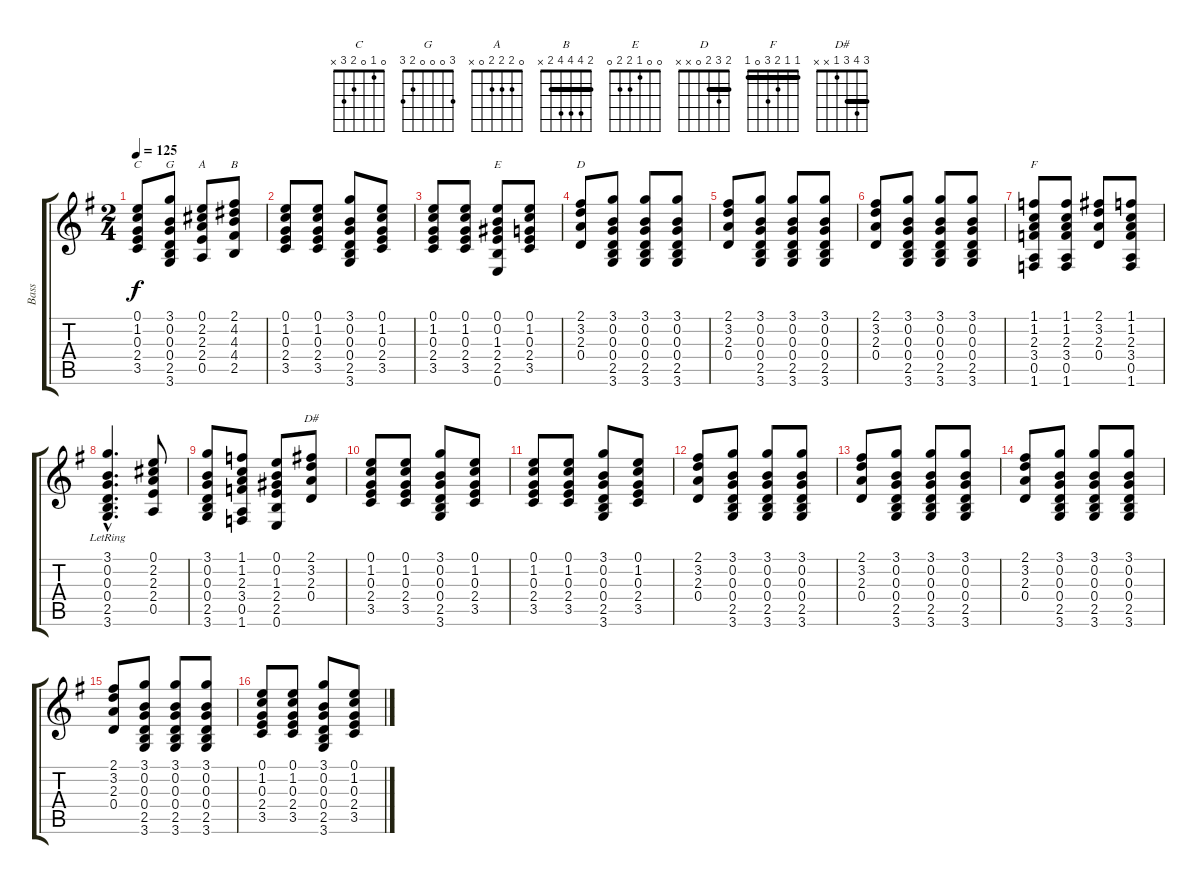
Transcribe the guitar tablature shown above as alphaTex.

\track ("Bass" "Bass") {instrument acousticbass}
\staff {score tabs}
\tuning (E4 B3 G3 D3 A2 E2) {hide}
\chord ("C" 0 1 0 2 3 x)
\chord ("G" 3 0 0 0 2 3)
\chord ("A" 0 2 2 2 0 x)
\chord ("B" 2 4 4 4 2 x) {barre 2}
\chord ("E" 0 0 1 2 2 0)
\chord ("D" 2 3 2 0 x x) {barre 2}
\chord ("F" 1 1 2 3 0 1) {barre 1}
\chord ("D#" 3 4 3 1 x x) {barre 3}
\ts (2 4)
\tempo 125
\clef g2
\ks g
(0.1 1.2 0.3 2.4 3.5).8{ch "C" dy f} (3.1 0.2 0.3 0.4 2.5 3.6).8{ch "G"} (0.1 2.2 2.3 2.4 0.5).8{ch "A"} (2.1 4.2 4.3 4.4 2.5).8{ch "B"} |
(0.1 1.2 0.3 2.4 3.5).8 (0.1 1.2 0.3 2.4 3.5).8 (3.1 0.2 0.3 0.4 2.5 3.6).8 (0.1 1.2 0.3 2.4 3.5).8 |
(0.1 1.2 0.3 2.4 3.5).8 (0.1 1.2 0.3 2.4 3.5).8 (0.1 0.2 1.3 2.4 2.5 0.6).8{ch "E"} (0.1 1.2 0.3 2.4 3.5).8 |
(2.1 3.2 2.3 0.4).8{ch "D"} (3.1 0.2 0.3 0.4 2.5 3.6).8 (3.1 0.2 0.3 0.4 2.5 3.6).8 (3.1 0.2 0.3 0.4 2.5 3.6).8 |
(2.1 3.2 2.3 0.4).8 (3.1 0.2 0.3 0.4 2.5 3.6).8 (3.1 0.2 0.3 0.4 2.5 3.6).8 (3.1 0.2 0.3 0.4 2.5 3.6).8 |
(2.1 3.2 2.3 0.4).8 (3.1 0.2 0.3 0.4 2.5 3.6).8 (3.1 0.2 0.3 0.4 2.5 3.6).8 (3.1 0.2 0.3 0.4 2.5 3.6).8 |
(1.1 1.2 2.3 3.4 0.5 1.6).8{ch "F"} (1.1 1.2 2.3 3.4 0.5 1.6).8 (2.1 3.2 2.3 0.4).8 (1.1 1.2 2.3 3.4 0.5 1.6).8 |
(3.1{hac} 0.2{hac} 0.3{hac} 0.4{hac} 2.5{hac} 3.6{hac lr}).4{d} (0.1 2.2 2.3 2.4 0.5).8 |
(3.1 0.2 0.3 0.4 2.5 3.6).8 (1.1 1.2 2.3 3.4 0.5 1.6).8 (0.1 0.2 1.3 2.4 2.5 0.6).8 (2.1 3.2 2.3 0.4).8{ch "D#"} |
(0.1 1.2 0.3 2.4 3.5).8 (0.1 1.2 0.3 2.4 3.5).8 (3.1 0.2 0.3 0.4 2.5 3.6).8 (0.1 1.2 0.3 2.4 3.5).8 |
(0.1 1.2 0.3 2.4 3.5).8 (0.1 1.2 0.3 2.4 3.5).8 (3.1 0.2 0.3 0.4 2.5 3.6).8 (0.1 1.2 0.3 2.4 3.5).8 |
(2.1 3.2 2.3 0.4).8 (3.1 0.2 0.3 0.4 2.5 3.6).8 (3.1 0.2 0.3 0.4 2.5 3.6).8 (3.1 0.2 0.3 0.4 2.5 3.6).8 |
(2.1 3.2 2.3 0.4).8 (3.1 0.2 0.3 0.4 2.5 3.6).8 (3.1 0.2 0.3 0.4 2.5 3.6).8 (3.1 0.2 0.3 0.4 2.5 3.6).8 |
(2.1 3.2 2.3 0.4).8 (3.1 0.2 0.3 0.4 2.5 3.6).8 (3.1 0.2 0.3 0.4 2.5 3.6).8 (3.1 0.2 0.3 0.4 2.5 3.6).8 |
(2.1 3.2 2.3 0.4).8 (3.1 0.2 0.3 0.4 2.5 3.6).8 (3.1 0.2 0.3 0.4 2.5 3.6).8 (3.1 0.2 0.3 0.4 2.5 3.6).8 |
(0.1 1.2 0.3 2.4 3.5).8 (0.1 1.2 0.3 2.4 3.5).8 (3.1 0.2 0.3 0.4 2.5 3.6).8 (0.1 1.2 0.3 2.4 3.5).8
